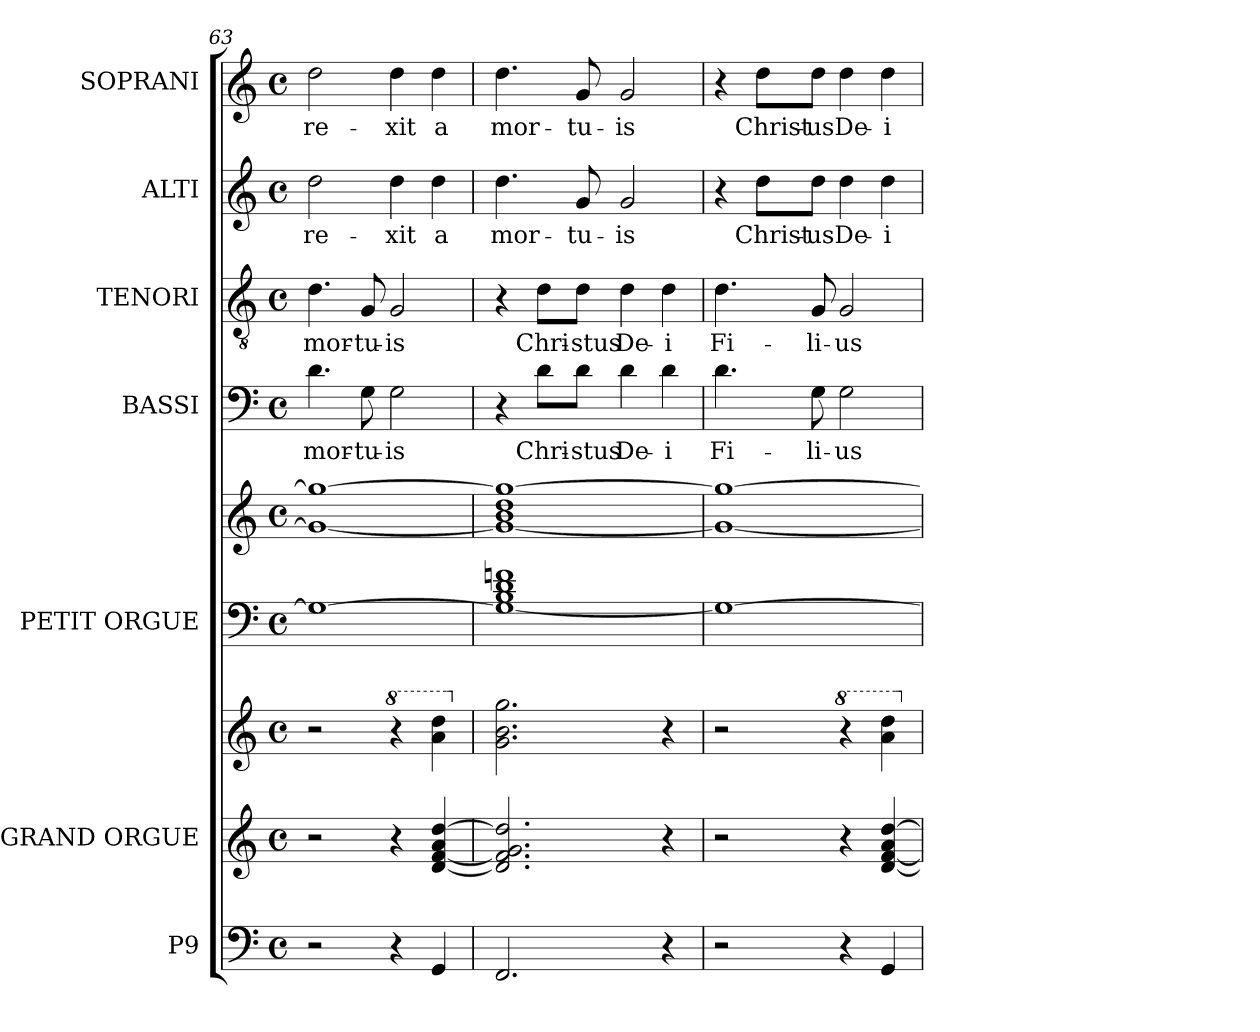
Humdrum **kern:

**kern	**kern	**kern	**kern	**kern	**kern	**text	**kern	**text	**kern	**text	**kern	**text
*part7	*part6	*part6	*part5	*part5	*part4	*part4	*part3	*part3	*part2	*part2	*part1	*part1
*staff9	*staff8	*staff7	*staff6	*staff5	*staff4	*staff4	*staff3	*staff3	*staff2	*staff2	*staff1	*staff1
*I"P9	*I"GRAND ORGUE	*	*I"PETIT ORGUE	*	*I"BASSI	*	*I"TENORI	*	*I"ALTI	*	*I"SOPRANI	*
*	*I'Org.	*	*I'Org.	*	*I'B.	*	*I'T.	*	*I'A.	*	*I'S.	*
*clefF4	*clefG2	*clefG2	*clefF4	*clefG2	*clefF4	*	*clefGv2	*	*clefG2	*	*clefG2	*
*	*	*	*	*	*	*	*ITrd7c12	*	*	*	*	*
*k[]	*k[]	*k[]	*k[]	*k[]	*k[]	*	*k[]	*	*k[]	*	*k[]	*
*C:	*C:	*C:	*C:	*C:	*C:	*	*C:	*	*C:	*	*C:	*
*M4/4	*M4/4	*M4/4	*M4/4	*M4/4	*M4/4	*	*M4/4	*	*M4/4	*	*M4/4	*
*met(c)	*met(c)	*met(c)	*met(c)	*met(c)	*met(c)	*	*met(c)	*	*met(c)	*	*met(c)	*
=63	=63	=63	=63	=63	=63	=63	=63	=63	=63	=63	=63	=63
!	!	!	!	!	!	!LO:LY:b:color=#000000	!	!	!	!	!	!
!	!	!	!	!	!	!	!	!LO:LY:b:color=#000000	!	!	!	!
!	!	!	!	!	!	!	!	!	!	!LO:LY:b:color=#000000	!	!
!	!	!	!	!	!	!	!	!	!	!	!	!LO:LY:b:color=#000000
2r	2r	2r	1Gi_	1gi_ 1ggi_	4.di\	mor-	4.Di\	mor-	2ddi\	-re-	2ddi\	-re-
!	!	!	!	!	!	!LO:LY:b:color=#000000	!	!	!	!	!	!
!	!	!	!	!	!	!	!	!LO:LY:b:color=#000000	!	!	!	!
.	.	.	.	.	8Gi\	-tu-	8GGi/	-tu-	.	.	.	.
*	*	*8va	*	*	*	*	*	*	*	*	*	*
!	!	!	!	!	!	!LO:LY:b:color=#000000	!	!	!	!	!	!
!	!	!	!	!	!	!	!	!LO:LY:b:color=#000000	!	!	!	!
!	!	!	!	!	!	!	!	!	!	!LO:LY:b:color=#000000	!	!
!	!	!	!	!	!	!	!	!	!	!	!	!LO:LY:b:color=#000000
4r	4r	4r	.	.	2Gi\	-is	2GGi/	-is	4ddi\	-xit	4ddi\	-xit
!	!	!	!	!	!	!	!	!	!	!LO:LY:b:color=#000000	!	!
!	!	!	!	!	!	!	!	!	!	!	!	!LO:LY:b:color=#000000
4GGi/	[4di/ [4fi 4ai [4ddi	4aai\ 4dddi	.	.	.	.	.	.	4ddi\	a	4ddi\	a
=64	=64	=64	=64	=64	=64	=64	=64	=64	=64	=64	=64	=64
*	*	*X8va	*	*	*	*	*	*	*	*	*	*
!	!	!	!	!	!	!	!	!	!	!LO:LY:b:color=#000000	!	!
!	!	!	!	!	!	!	!	!	!	!	!	!LO:LY:b:color=#000000
2.FFi/	2.di/] 2.fi] 2.gi 2.ddi]	2.gi\ 2.bi 2.ggi	1Gi_ 1Bi 1di 1fni	1gi_ 1bi 1ddi 1ggi_	4r	.	4r	.	4.ddi\	mor-	4.ddi\	mor-
!	!	!	!	!	!	!LO:LY:b:color=#000000	!	!	!	!	!	!
!	!	!	!	!	!	!	!	!LO:LY:b:color=#000000	!	!	!	!
.	.	.	.	.	8di\L	Chri-	8Di\L	Chri-	.	.	.	.
!	!	!	!	!	!	!LO:LY:b:color=#000000	!	!	!	!	!	!
!	!	!	!	!	!	!	!	!LO:LY:b:color=#000000	!	!	!	!
!	!	!	!	!	!	!	!	!	!	!LO:LY:b:color=#000000	!	!
!	!	!	!	!	!	!	!	!	!	!	!	!LO:LY:b:color=#000000
.	.	.	.	.	8di\J	-stus	8Di\J	-stus	8gi/	-tu-	8gi/	-tu-
!	!	!	!	!	!	!LO:LY:b:color=#000000	!	!	!	!	!	!
!	!	!	!	!	!	!	!	!LO:LY:b:color=#000000	!	!	!	!
!	!	!	!	!	!	!	!	!	!	!LO:LY:b:color=#000000	!	!
!	!	!	!	!	!	!	!	!	!	!	!	!LO:LY:b:color=#000000
.	.	.	.	.	4di\	De-	4Di\	De-	2gi/	-is	2gi/	-is
!	!	!	!	!	!	!LO:LY:b:color=#000000	!	!	!	!	!	!
!	!	!	!	!	!	!	!	!LO:LY:b:color=#000000	!	!	!	!
4r	4r	4r	.	.	4di\	-i	4Di\	-i	.	.	.	.
=65	=65	=65	=65	=65	=65	=65	=65	=65	=65	=65	=65	=65
!	!	!	!	!	!	!LO:LY:b:color=#000000	!	!	!	!	!	!
!	!	!	!	!	!	!	!	!LO:LY:b:color=#000000	!	!	!	!
2r	2r	2r	1Gi_	1gi_ 1ggi_	4.di\	Fi-	4.Di\	Fi-	4r	.	4r	.
!	!	!	!	!	!	!	!	!	!	!LO:LY:b:color=#000000	!	!
!	!	!	!	!	!	!	!	!	!	!	!	!LO:LY:b:color=#000000
.	.	.	.	.	.	.	.	.	8ddi\L	Christ-	8ddi\L	Christ-
!	!	!	!	!	!	!LO:LY:b:color=#000000	!	!	!	!	!	!
!	!	!	!	!	!	!	!	!LO:LY:b:color=#000000	!	!	!	!
!	!	!	!	!	!	!	!	!	!	!LO:LY:b:color=#000000	!	!
!	!	!	!	!	!	!	!	!	!	!	!	!LO:LY:b:color=#000000
.	.	.	.	.	8Gi\	-li-	8GGi/	-li-	8ddi\J	-us	8ddi\J	-us
*	*	*8va	*	*	*	*	*	*	*	*	*	*
!	!	!	!	!	!	!LO:LY:b:color=#000000	!	!	!	!	!	!
!	!	!	!	!	!	!	!	!LO:LY:b:color=#000000	!	!	!	!
!	!	!	!	!	!	!	!	!	!	!LO:LY:b:color=#000000	!	!
!	!	!	!	!	!	!	!	!	!	!	!	!LO:LY:b:color=#000000
4r	4r	4r	.	.	2Gi\	-us	2GGi/	-us	4ddi\	De-	4ddi\	De-
!	!	!	!	!	!	!	!	!	!	!LO:LY:b:color=#000000	!	!
!	!	!	!	!	!	!	!	!	!	!	!	!LO:LY:b:color=#000000
4GGi/	[4di/ [4fi 4ai [4ddi	4aai\ 4dddi	.	.	.	.	.	.	4ddi\	-i	4ddi\	-i
*	*	*X8va	*	*	*	*	*	*	*	*	*	*
=	=	=	=	=	=	=	=	=	=	=	=	=
*-	*-	*-	*-	*-	*-	*-	*-	*-	*-	*-	*-	*-
